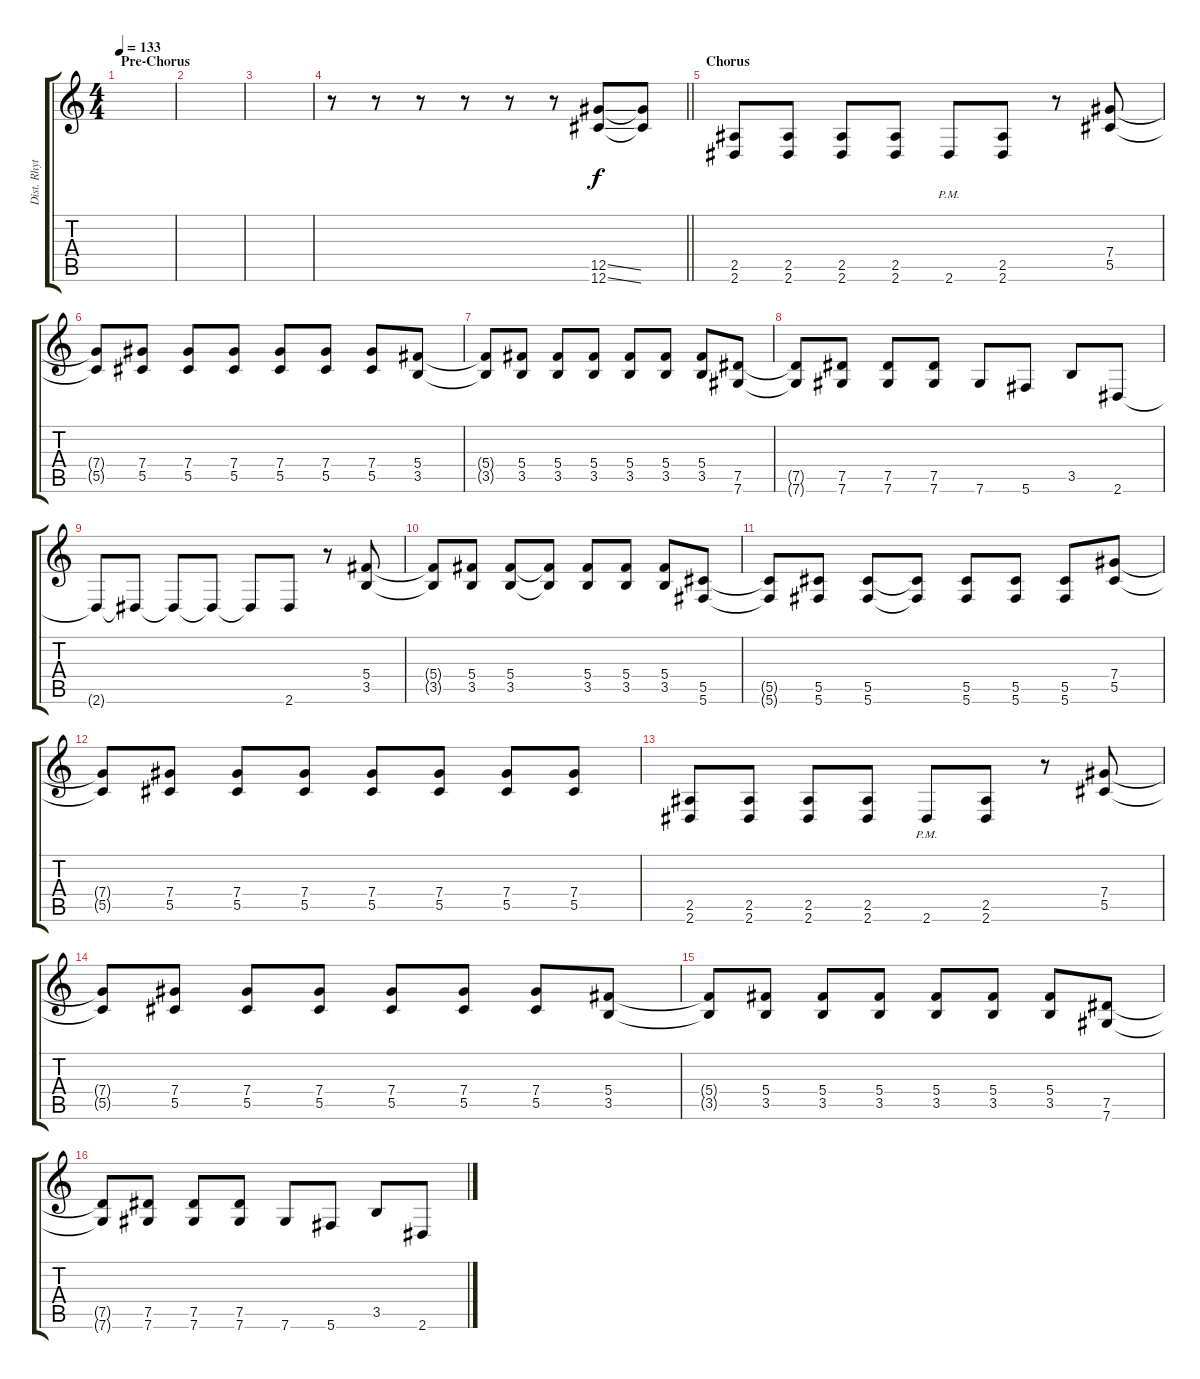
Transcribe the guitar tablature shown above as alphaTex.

\track ("Dist. Rhytm Guitar [R]" "Dist. Rhyt") {instrument distortionguitar}
\staff {score tabs}
\tuning (Eb4 Bb3 Gb3 Db3 Ab2 Db2) {hide}
\ts (4 4)
\section ("" "Pre-Chorus")
\tempo 133
\clef g2
\ks c
|
|
|
\barLineRight lightlight
r.8 r.8 r.8 r.8 r.8 r.8 (12.5{ss} 12.6{ss}).8 (12.5{t} 12.6{t}).8 |
\section ("" "Chorus")
(2.5 2.6).8 (2.5 2.6).8 (2.5 2.6).8 (2.5 2.6).8 2.6{pm}.8 (2.5 2.6).8 r.8 (7.4 5.5).8 |
(7.4{t} 5.5{t}).8 (7.4 5.5).8 (7.4 5.5).8 (7.4 5.5).8 (7.4 5.5).8 (7.4 5.5).8 (7.4 5.5).8 (5.4 3.5).8 |
(5.4{t} 3.5{t}).8 (5.4 3.5).8 (5.4 3.5).8 (5.4 3.5).8 (5.4 3.5).8 (5.4 3.5).8 (5.4 3.5).8 (7.5 7.6).8 |
(7.5{t} 7.6{t}).8 (7.5 7.6).8 (7.5 7.6).8 (7.5 7.6).8 7.6.8 5.6.8 3.5.8 2.6.8 |
2.6{t}.8 2.6{t}.8 2.6{t}.8 2.6{t}.8 2.6{t}.8 2.6.8 r.8 (5.4 3.5).8 |
(5.4{t} 3.5{t}).8 (5.4 3.5).8 (5.4 3.5).8 (5.4{t} 3.5{t}).8 (5.4 3.5).8 (5.4 3.5).8 (5.4 3.5).8 (5.5 5.6).8 |
(5.5{t} 5.6{t}).8 (5.5 5.6).8 (5.5 5.6).8 (5.5{t} 5.6{t}).8 (5.5 5.6).8 (5.5 5.6).8 (5.5 5.6).8 (7.4 5.5).8 |
(7.4{t} 5.5{t}).8 (7.4 5.5).8 (7.4 5.5).8 (7.4 5.5).8 (7.4 5.5).8 (7.4 5.5).8 (7.4 5.5).8 (7.4 5.5).8 |
(2.5 2.6).8 (2.5 2.6).8 (2.5 2.6).8 (2.5 2.6).8 2.6{pm}.8 (2.5 2.6).8 r.8 (7.4 5.5).8 |
(7.4{t} 5.5{t}).8 (7.4 5.5).8 (7.4 5.5).8 (7.4 5.5).8 (7.4 5.5).8 (7.4 5.5).8 (7.4 5.5).8 (5.4 3.5).8 |
(5.4{t} 3.5{t}).8 (5.4 3.5).8 (5.4 3.5).8 (5.4 3.5).8 (5.4 3.5).8 (5.4 3.5).8 (5.4 3.5).8 (7.5 7.6).8 |
(7.5{t} 7.6{t}).8 (7.5 7.6).8 (7.5 7.6).8 (7.5 7.6).8 7.6.8 5.6.8 3.5.8 2.6.8
